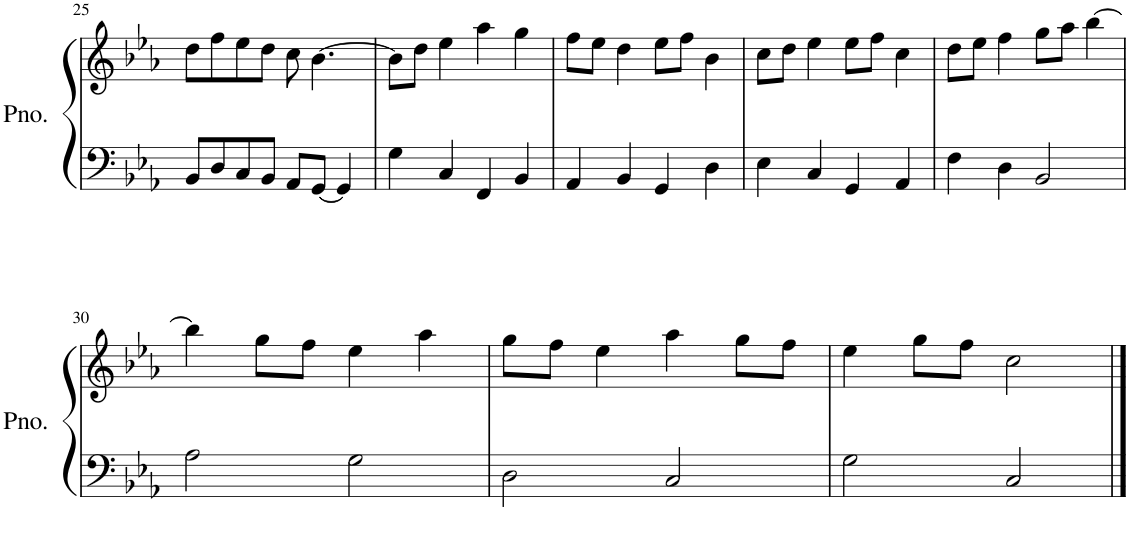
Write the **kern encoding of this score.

**kern	**kern
*part1	*part1
*staff2	*staff1
*I"Piano	*
*I'Pno.	*
!!LO:PB:g=z
*clefF4	*clefG2
*k[b-e-a-]	*k[b-e-a-]
*M4/4	*M4/4
=25	=25
8BB-/L	8dd\L
8D/	8ff\
8C/	8ee-\
8BB-/J	8dd\J
8AA-/L	8cc\
[8GG/J	[4.b-\
4GG/]	.
=26	=26
4G\	8b-\L]
.	8dd\J
4C/	4ee-\
4FF/	4aa-\
4BB-/	4gg\
=27	=27
4AA-/	8ff\L
.	8ee-\J
4BB-/	4dd\
4GG/	8ee-\L
.	8ff\J
4D\	4b-\
=28	=28
4E-\	8cc\L
.	8dd\J
4C/	4ee-\
4GG/	8ee-\L
.	8ff\J
4AA-/	4cc\
=29	=29
4F\	8dd\L
.	8ee-\J
4D\	4ff\
2BB-/	8gg\L
.	8aa-\J
.	[4bb-\
!!LO:LB:g=z
=30	=30
2A-\	4bb-\]
.	8gg\L
.	8ff\J
2G\	4ee-\
.	4aa-\
=31	=31
2D\	8gg\L
.	8ff\J
.	4ee-\
2C/	4aa-\
.	8gg\L
.	8ff\J
=32	=32
2G\	4ee-\
.	8gg\L
.	8ff\J
2C/	2cc\
==	==
*-	*-
